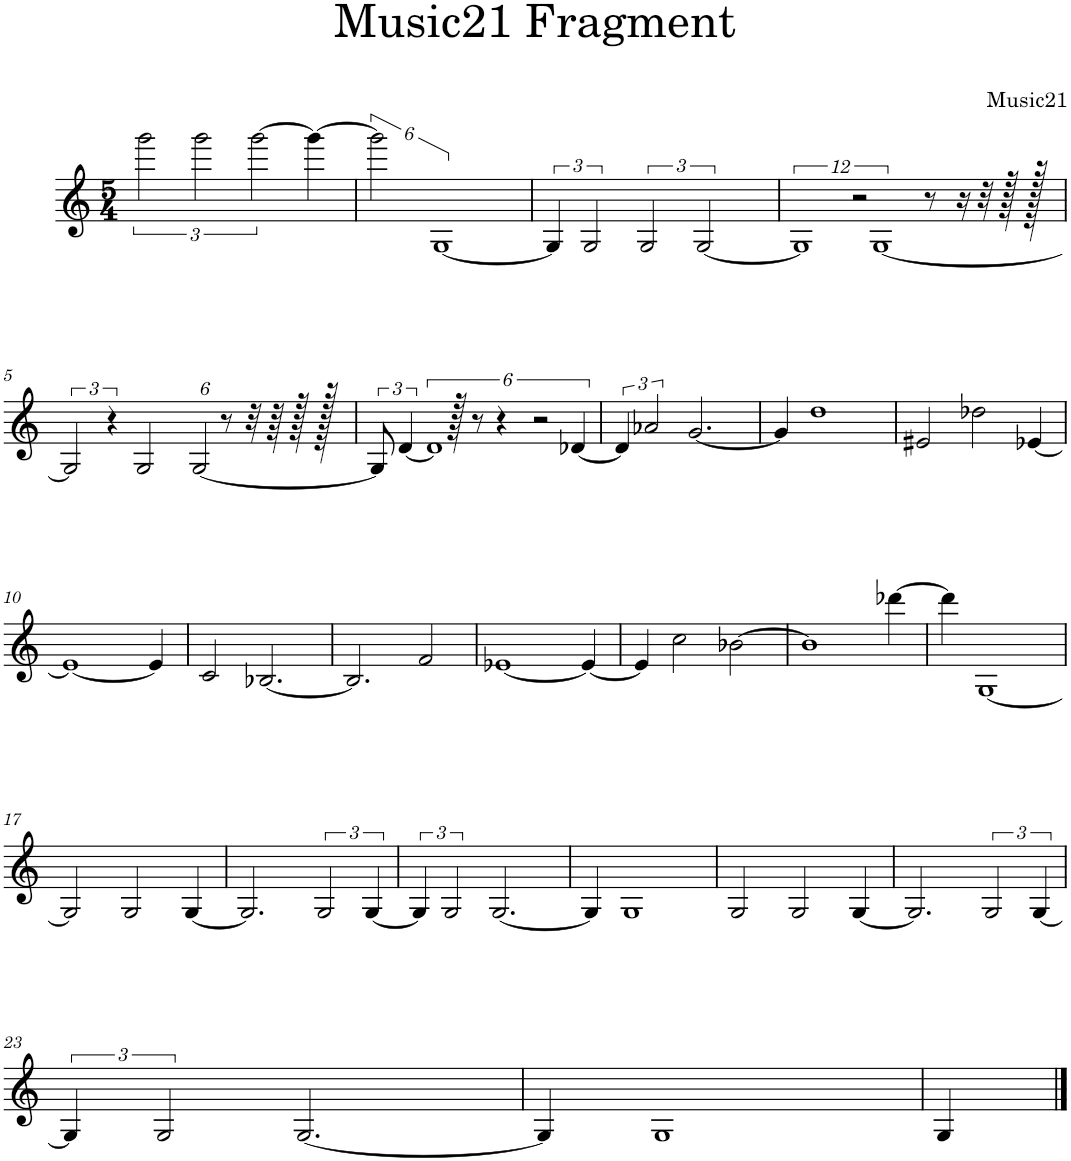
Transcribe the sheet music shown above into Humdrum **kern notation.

**kern
*part1
*staff1
*I"Violin
*I'Vln
*clefG2
*k[]
*M5/4
=1
3ggg\
3ggg\
[3ggg\
4ggg\_
=2
12%5ggg\]
[6%5G
=3
6G/]
3G/
3G/
[3G/
!LO:N:vis=16..
12ryy
=4
12%7G]
2r
[12%7G
8r
16r
32r
128r
512r
!LO:N:vis=16..
12ryy
!!LO:LB:g=z
=5
3G/]
6r
2G/
[4G/
64r
16.ryy
32r
64r
128r
512r
1536ryy
!LO:N:vis=256
192ryy
=6
12G/]
6G/_
16..r
[4d/
2.d]
128r
8r
4r
2r
[6d-X/
=7
6d-/]
24d-/_
3a-X/
[2.g/
=8
4g/]
1dd
=9
2e#X/
2dd-X\
[4e-X/
!!LO:LB:g=z
=10
1e-_
4e-/]
=11
2c/
[2.B-X/
=12
2.B-/]
2f/
=13
[1e-X
4e-/_
=14
4e-/]
2cc\
[2b-X\
=15
1b-]
[4ddd-X\
=16
4ddd-\]
[1G
!!LO:LB:g=z
=17
2G/]
2G/
[4G/
=18
2.G/]
3G/
[6G/
=19
6G/]
3G/
[2.G/
=20
4G/]
1G
=21
2G/
2G/
[4G/
=22
2.G/]
3G/
[6G/
!!LO:LB:g=z
=23
6G/]
3G/
[2.G/
=24
4G/]
1G
=25
4G/
==
*-
